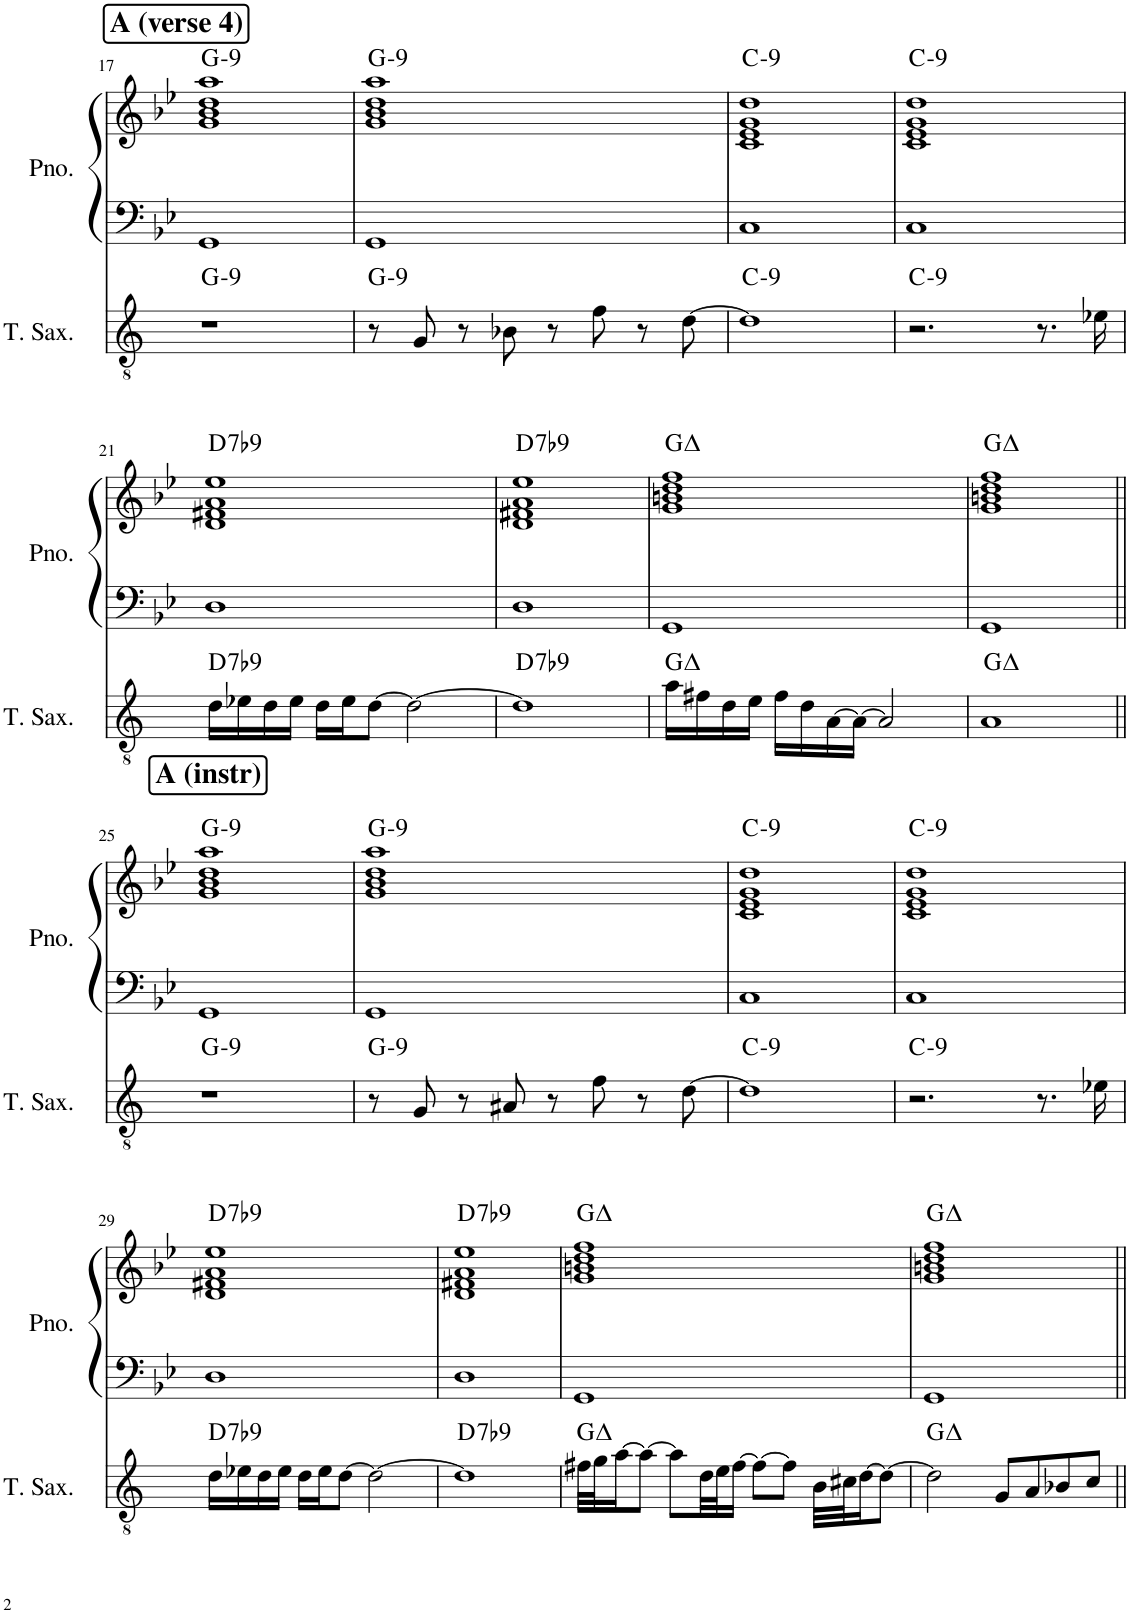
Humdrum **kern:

**kern	**harte	**kern	**kern	**harte
*part2	*part2	*part1	*part1	*part1
*staff3	*	*staff2	*staff1	*
*I"Tenor Saxophone	*	*I"Piano	*	*
*I'T. Sax.	*	*I'Pno.	*	*
!!LO:PB:g=z
*clefGv2	*	*clefF4	*clefG2	*
*ITrd8c14	*	*	*	*
*k[]	*	*k[b-e-]	*k[b-e-]	*
*M4/4	*	*M4/4	*M4/4	*
!!LO:REH:place=s1:a:B:cj:fs=14:t=A (verse 4)
=17	=17	=17	=17	=17
!	!LO:H:kt=9	!	!	!LO:H:kt=9
1r	G:min9	1GG	1g 1b- 1dd 1aa	G:min9
=18	=18	=18	=18	=18
!	!LO:H:kt=9	!	!	!LO:H:kt=9
8r	G:min9	1GG	1g 1b- 1dd 1aa	G:min9
8G/	.	.	.	.
8r	.	.	.	.
8B-X\	.	.	.	.
8r	.	.	.	.
8f\	.	.	.	.
8r	.	.	.	.
[8d\	.	.	.	.
=19	=19	=19	=19	=19
!	!LO:H:kt=9	!	!	!LO:H:kt=9
1d]	C:min9	1C	1c 1e- 1g 1dd	C:min9
=20	=20	=20	=20	=20
!	!LO:H:kt=9	!	!	!LO:H:kt=9
2.r	C:min9	1C	1c 1e- 1g 1dd	C:min9
8.r	.	.	.	.
16e-X\	.	.	.	.
!!LO:LB:g=z
=21	=21	=21	=21	=21
!	!LO:H:kt=7	!	!	!LO:H:kt=7
16d\LL	D:7(b9)	1D	1d 1f#X 1a 1ee-	D:7(b9)
16e-X\	.	.	.	.
16d\	.	.	.	.
16e-\JJ	.	.	.	.
16d\LL	.	.	.	.
16e-\J	.	.	.	.
[8d\J	.	.	.	.
2d\_	.	.	.	.
=22	=22	=22	=22	=22
!	!LO:H:kt=7	!	!	!LO:H:kt=7
1d]	D:7(b9)	1D	1d 1f#X 1a 1ee-	D:7(b9)
=23	=23	=23	=23	=23
16a\LL	G:maj	1GG	1g 1bn 1dd 1ff	G:maj
16f#X\	.	.	.	.
16d\	.	.	.	.
16e\JJ	.	.	.	.
16f#\LL	.	.	.	.
16d\	.	.	.	.
[16A\	.	.	.	.
16A\JJ_	.	.	.	.
2A/]	.	.	.	.
=24	=24	=24	=24	=24
1A	G:maj	1GG	1g 1bn 1dd 1ff	G:maj
!!LO:LB:g=z
!!LO:REH:place=s1:a:B:cj:fs=14:t=A (instr)
=25||	=25||	=25||	=25||	=25||
!	!LO:H:kt=9	!	!	!LO:H:kt=9
1r	G:min9	1GG	1g 1b- 1dd 1aa	G:min9
=26	=26	=26	=26	=26
!	!LO:H:kt=9	!	!	!LO:H:kt=9
8r	G:min9	1GG	1g 1b- 1dd 1aa	G:min9
8G/	.	.	.	.
8r	.	.	.	.
8A#X/	.	.	.	.
8r	.	.	.	.
8f\	.	.	.	.
8r	.	.	.	.
[8d\	.	.	.	.
=27	=27	=27	=27	=27
!	!LO:H:kt=9	!	!	!LO:H:kt=9
1d]	C:min9	1C	1c 1e- 1g 1dd	C:min9
=28	=28	=28	=28	=28
!	!LO:H:kt=9	!	!	!LO:H:kt=9
2.r	C:min9	1C	1c 1e- 1g 1dd	C:min9
8.r	.	.	.	.
16e-X\	.	.	.	.
!!LO:LB:g=z
=29	=29	=29	=29	=29
!	!LO:H:kt=7	!	!	!LO:H:kt=7
16d\LL	D:7(b9)	1D	1d 1f#X 1a 1ee-	D:7(b9)
16e-X\	.	.	.	.
16d\	.	.	.	.
16e-\JJ	.	.	.	.
16d\LL	.	.	.	.
16e-\J	.	.	.	.
[8d\J	.	.	.	.
2d\_	.	.	.	.
=30	=30	=30	=30	=30
!	!LO:H:kt=7	!	!	!LO:H:kt=7
1d]	D:7(b9)	1D	1d 1f#X 1a 1ee-	D:7(b9)
=31	=31	=31	=31	=31
32f#X\LLL	G:maj	1GG	1g 1bn 1dd 1ff	G:maj
32g\J	.	.	.	.
[16a\J	.	.	.	.
8a\J_	.	.	.	.
8a\L]	.	.	.	.
32d\LL	.	.	.	.
32e\J	.	.	.	.
[16f#\JJ	.	.	.	.
8f#\L_	.	.	.	.
8f#\J]	.	.	.	.
32B\LLL	.	.	.	.
32c#X\J	.	.	.	.
[16d\J	.	.	.	.
8d\J_	.	.	.	.
=32	=32	=32	=32	=32
2d\]	G:maj	1GG	1g 1bn 1dd 1ff	G:maj
8G/L	.	.	.	.
8A/	.	.	.	.
8B-X/	.	.	.	.
8c/J	.	.	.	.
=||	=||	=||	=||	=||
*-	*-	*-	*-	*-
